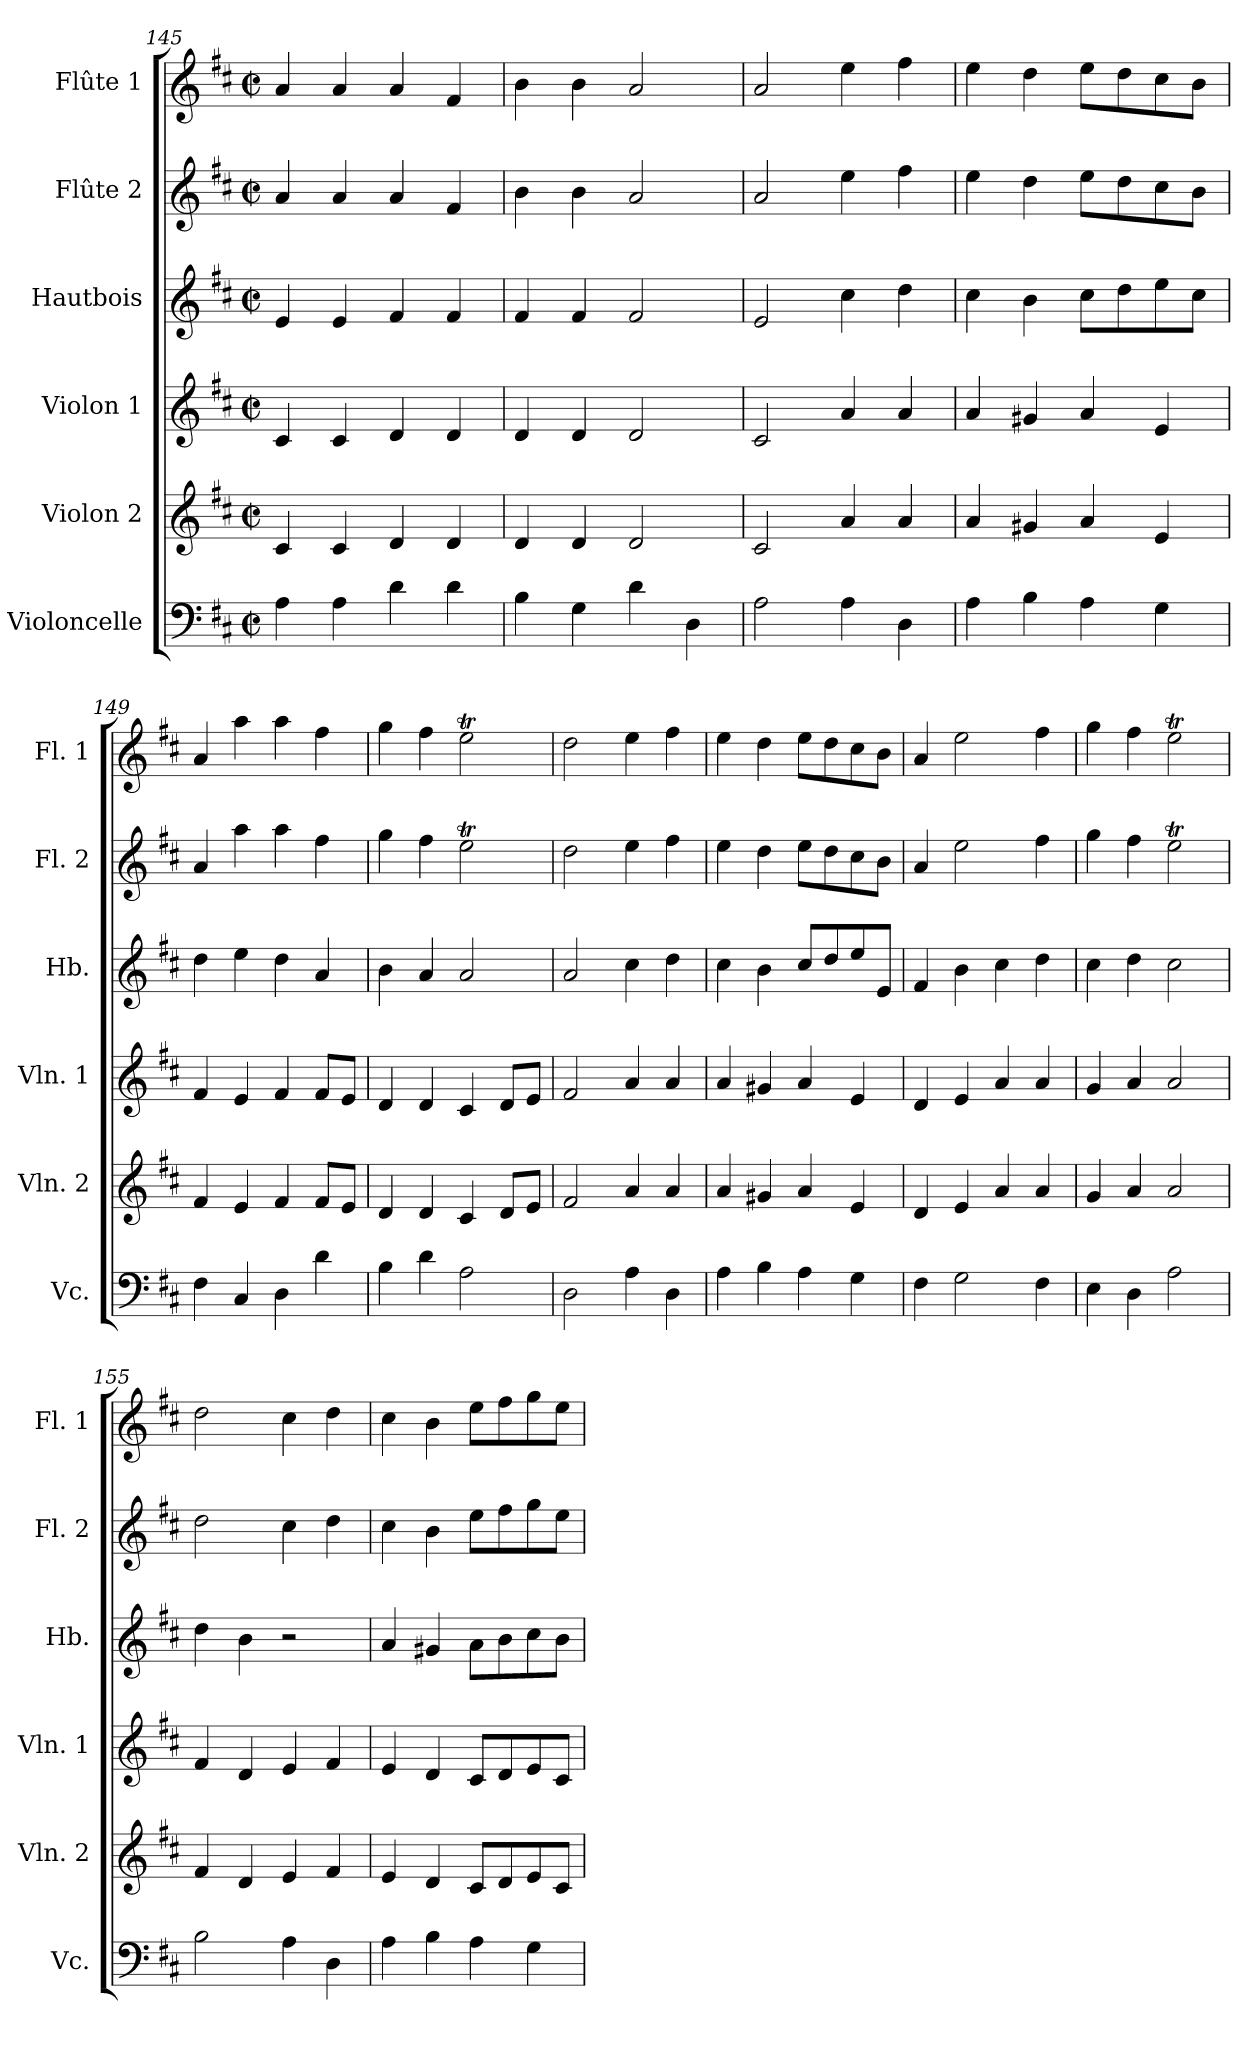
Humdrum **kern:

**kern	**kern	**kern	**kern	**kern	**kern
*part6	*part5	*part4	*part3	*part2	*part1
*staff6	*staff5	*staff4	*staff3	*staff2	*staff1
*I"Violoncelle	*I"Violon 2	*I"Violon 1	*I"Hautbois	*I"Flûte 2	*I"Flûte 1
*I'Vc.	*I'Vln. 2	*I'Vln. 1	*I'Hb.	*I'Fl. 2	*I'Fl. 1
!!LO:PB:g=z
*clefF4	*clefG2	*clefG2	*clefG2	*clefG2	*clefG2
*k[f#c#]	*k[f#c#]	*k[f#c#]	*k[f#c#]	*k[f#c#]	*k[f#c#]
*D:	*D:	*D:	*D:	*D:	*D:
*M2/2	*M2/2	*M2/2	*M2/2	*M2/2	*M2/2
*met(c|)	*met(c|)	*met(c|)	*met(c|)	*met(c|)	*met(c|)
=145	=145	=145	=145	=145	=145
4A\	4c#/	4c#/	4e/	4a/	4a/
4A\	4c#/	4c#/	4e/	4a/	4a/
4d\	4d/	4d/	4f#/	4a/	4a/
4d\	4d/	4d/	4f#/	4f#/	4f#/
=146	=146	=146	=146	=146	=146
4B\	4d/	4d/	4f#/	4b\	4b\
4G\	4d/	4d/	4f#/	4b\	4b\
4d\	2d/	2d/	2f#/	2a/	2a/
4D\	.	.	.	.	.
=147	=147	=147	=147	=147	=147
2A\	2c#/	2c#/	2e/	2a/	2a/
4A\	4a/	4a/	4cc#\	4ee\	4ee\
4D\	4a/	4a/	4dd\	4ff#\	4ff#\
=148	=148	=148	=148	=148	=148
4A\	4a/	4a/	4cc#\	4ee\	4ee\
4B\	4g#X/	4g#X/	4b\	4dd\	4dd\
4A\	4a/	4a/	8cc#\L	8ee\L	8ee\L
.	.	.	8dd\	8dd\	8dd\
4G\	4e/	4e/	8ee\	8cc#\	8cc#\
.	.	.	8cc#\J	8b\J	8b\J
!!LO:LB:g=z
=149	=149	=149	=149	=149	=149
4F#\	4f#/	4f#/	4dd\	4a/	4a/
4C#/	4e/	4e/	4ee\	4aa\	4aa\
4D\	4f#/	4f#/	4dd\	4aa\	4aa\
4d\	8f#/L	8f#/L	4a/	4ff#\	4ff#\
.	8e/J	8e/J	.	.	.
=150	=150	=150	=150	=150	=150
4B\	4d/	4d/	4b\	4gg\	4gg\
4d\	4d/	4d/	4a/	4ff#\	4ff#\
2A\	4c#/	4c#/	2a/	2eeT\	2eeT\
.	8d/L	8d/L	.	.	.
.	8e/J	8e/J	.	.	.
=151	=151	=151	=151	=151	=151
2D\	2f#/	2f#/	2a/	2dd\	2dd\
4A\	4a/	4a/	4cc#\	4ee\	4ee\
4D\	4a/	4a/	4dd\	4ff#\	4ff#\
=152	=152	=152	=152	=152	=152
4A\	4a/	4a/	4cc#\	4ee\	4ee\
4B\	4g#X/	4g#X/	4b\	4dd\	4dd\
4A\	4a/	4a/	8cc#/L	8ee\L	8ee\L
.	.	.	8dd/	8dd\	8dd\
4G\	4e/	4e/	8ee/	8cc#\	8cc#\
.	.	.	8e/J	8b\J	8b\J
!!LO:PB:g=z
=153	=153	=153	=153	=153	=153
4F#\	4d/	4d/	4f#/	4a/	4a/
2G\	4e/	4e/	4b\	2ee\	2ee\
.	4a/	4a/	4cc#\	.	.
4F#\	4a/	4a/	4dd\	4ff#\	4ff#\
=154	=154	=154	=154	=154	=154
4E\	4g/	4g/	4cc#\	4gg\	4gg\
4D\	4a/	4a/	4dd\	4ff#\	4ff#\
2A\	2a/	2a/	2cc#\	2eeT\	2eeT\
=155	=155	=155	=155	=155	=155
2B\	4f#/	4f#/	4dd\	2dd\	2dd\
.	4d/	4d/	4b\	.	.
4A\	4e/	4e/	2r	4cc#\	4cc#\
4D\	4f#/	4f#/	.	4dd\	4dd\
=156	=156	=156	=156	=156	=156
4A\	4e/	4e/	4a/	4cc#\	4cc#\
4B\	4d/	4d/	4g#X/	4b\	4b\
4A\	8c#/L	8c#/L	8a\L	8ee\L	8ee\L
.	8d/	8d/	8b\	8ff#\	8ff#\
4G\	8e/	8e/	8cc#\	8gg\	8gg\
.	8c#/J	8c#/J	8b\J	8ee\J	8ee\J
=	=	=	=	=	=
*-	*-	*-	*-	*-	*-
